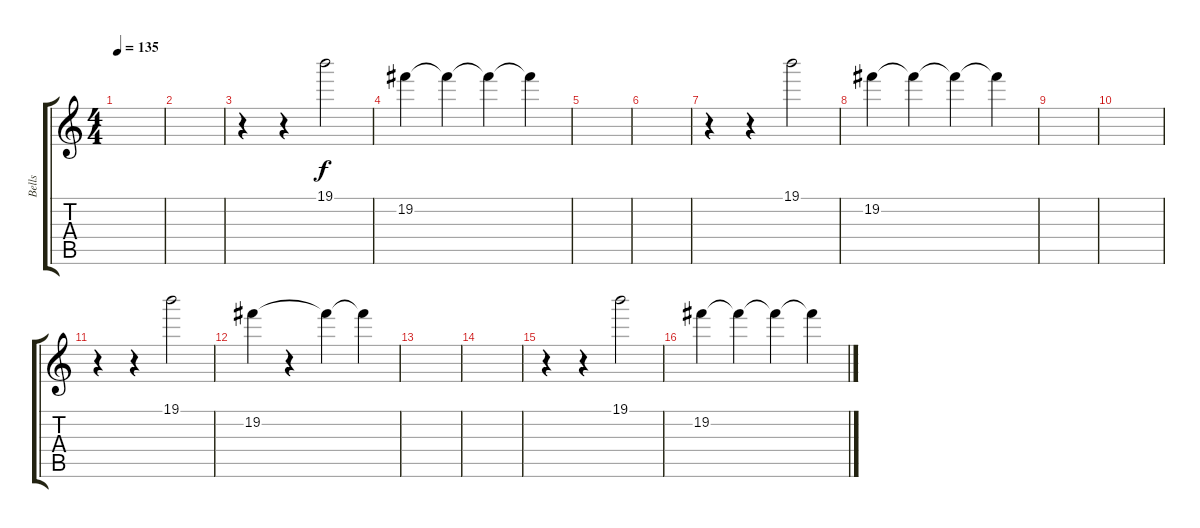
\track ("Bells" "Bells") {instrument glockenspiel}
\staff {score tabs}
\tuning (E5 B4 G4 D4 A3 E3) {hide}
\ts (4 4)
\tempo 135
\clef g2
\ks c
|
|
r.4 r.4 19.1.2 |
19.2.4 19.2{t}.4 19.2{t}.4 19.2{t}.4 |
|
|
r.4 r.4 19.1.2 |
19.2.4 19.2{t}.4 19.2{t}.4 19.2{t}.4 |
|
|
r.4 r.4 19.1.2 |
19.2.4 r.4 19.2{t}.4 19.2{t}.4 |
|
|
r.4 r.4 19.1.2 |
19.2.4 19.2{t}.4 19.2{t}.4 19.2{t}.4
